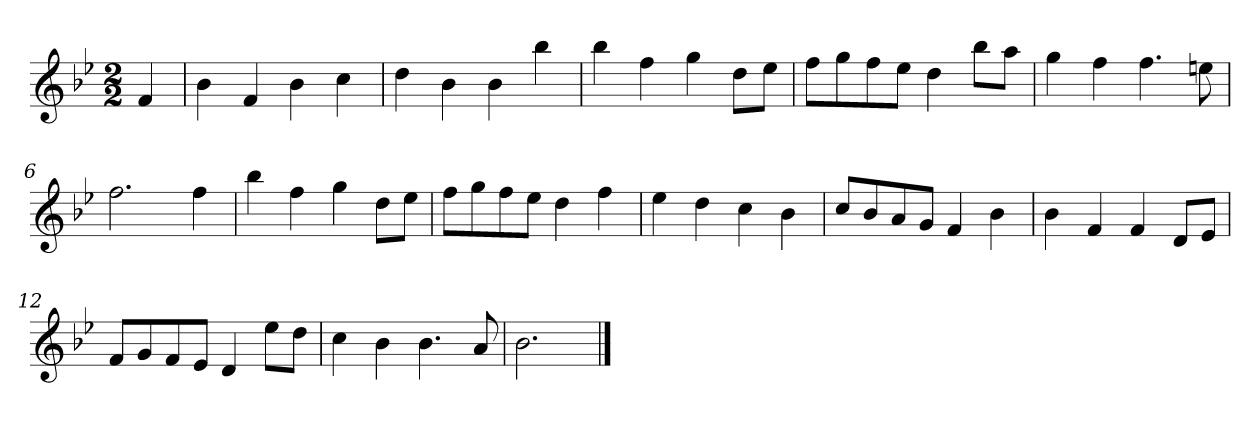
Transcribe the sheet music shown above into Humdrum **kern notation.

**kern
*part1
*staff1
*k[b-e-]
*M2/2
*MM120
=
4f
=1
4b-
4f
4b-
4cc
=2
4dd
4b-
4b-
4bb-
=3
4bb-
4ff
4gg
8ddL
8ee-J
=4
8ffL
8gg
8ff
8ee-J
4dd
8bb-L
8aaJ
=5
4gg
4ff
4.ff
8een
=6
2.ff
4ff
=7
4bb-
4ff
4gg
8ddL
8ee-J
=8
8ffL
8gg
8ff
8ee-J
4dd
4ff
=9
4ee-
4dd
4cc
4b-
=10
8ccL
8b-
8a
8gJ
4f
4b-
=11
4b-
4f
4f
8dL
8e-J
=12
8fL
8g
8f
8e-J
4d
8ee-L
8ddJ
=13
4cc
4b-
4.b-
8a
=14
2.b-
==
*-
